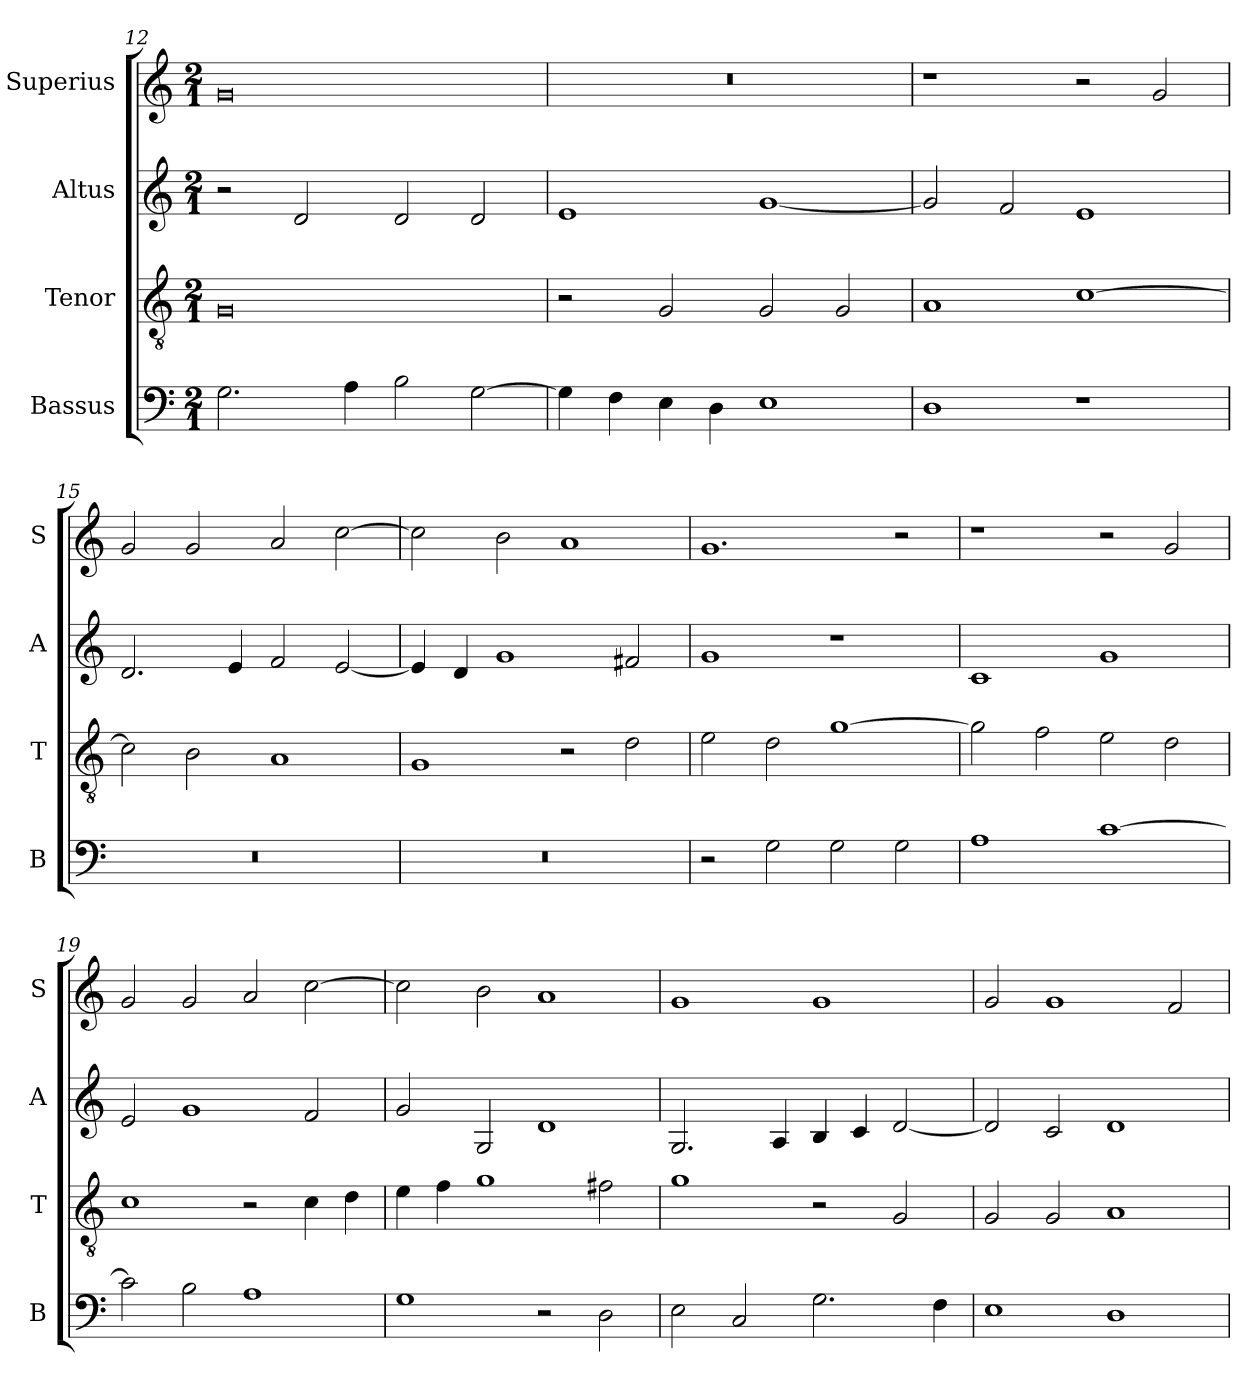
**kern	**kern	**kern	**kern
*part4	*part3	*part2	*part1
*staff4	*staff3	*staff2	*staff1
*I"Bassus	*I"Tenor	*I"Altus	*I"Superius
*I'B	*I'T	*I'A	*I'S
*clefF4	*clefGv2	*clefG2	*clefG2
*k[]	*k[]	*k[]	*k[]
*M2/1	*M2/1	*M2/1	*M2/1
=12	=12	=12	=12
2.G\	0G	2r	0g
.	.	2d/	.
4A\	.	.	.
2B\	.	2d/	.
[2G\	.	2d/	.
=13	=13	=13	=13
4G\]	2r	1e	0r
4F\	.	.	.
4E\	2G/	.	.
4D\	.	.	.
1E	2G/	[1g	.
.	2G/	.	.
=14	=14	=14	=14
1D	1A	2g/]	1r
.	.	2f/	.
1r	[1c	1e	2r
.	.	.	2g/
=15	=15	=15	=15
0r	2c\]	2.d/	2g/
.	2B\	.	2g/
.	.	4e/	.
.	1A	2f/	2a/
.	.	[2e/	[2cc\
=16	=16	=16	=16
0r	1G	4e/]	2cc\]
.	.	4d/	.
.	.	1g	2b\
.	2r	.	1a
.	2d\	2f#X/	.
=17	=17	=17	=17
2r	2e\	1g	1.g
2G\	2d\	.	.
2G\	[1g	1r	.
2G\	.	.	2r
=18	=18	=18	=18
1A	2g\]	1c	1r
.	2f\	.	.
[1c	2e\	1g	2r
.	2d\	.	2g/
=19	=19	=19	=19
2c\]	1c	2e/	2g/
2B\	.	1g	2g/
1A	2r	.	2a/
.	4c\	2f/	[2cc\
.	4d\	.	.
=20	=20	=20	=20
1G	4e\	2g/	2cc\]
.	4f\	.	.
.	1g	2G/	2b\
2r	.	1d	1a
2D\	2f#X\	.	.
=21	=21	=21	=21
2E\	1g	2.G/	1g
2C/	.	.	.
.	.	4A/	.
2.G\	2r	4B/	1g
.	.	4c/	.
.	2G/	[2d/	.
4F\	.	.	.
=22	=22	=22	=22
1E	2G/	2d/]	2g/
.	2G/	2c/	1g
1D	1A	1d	.
.	.	.	2f/
=	=	=	=
*-	*-	*-	*-
